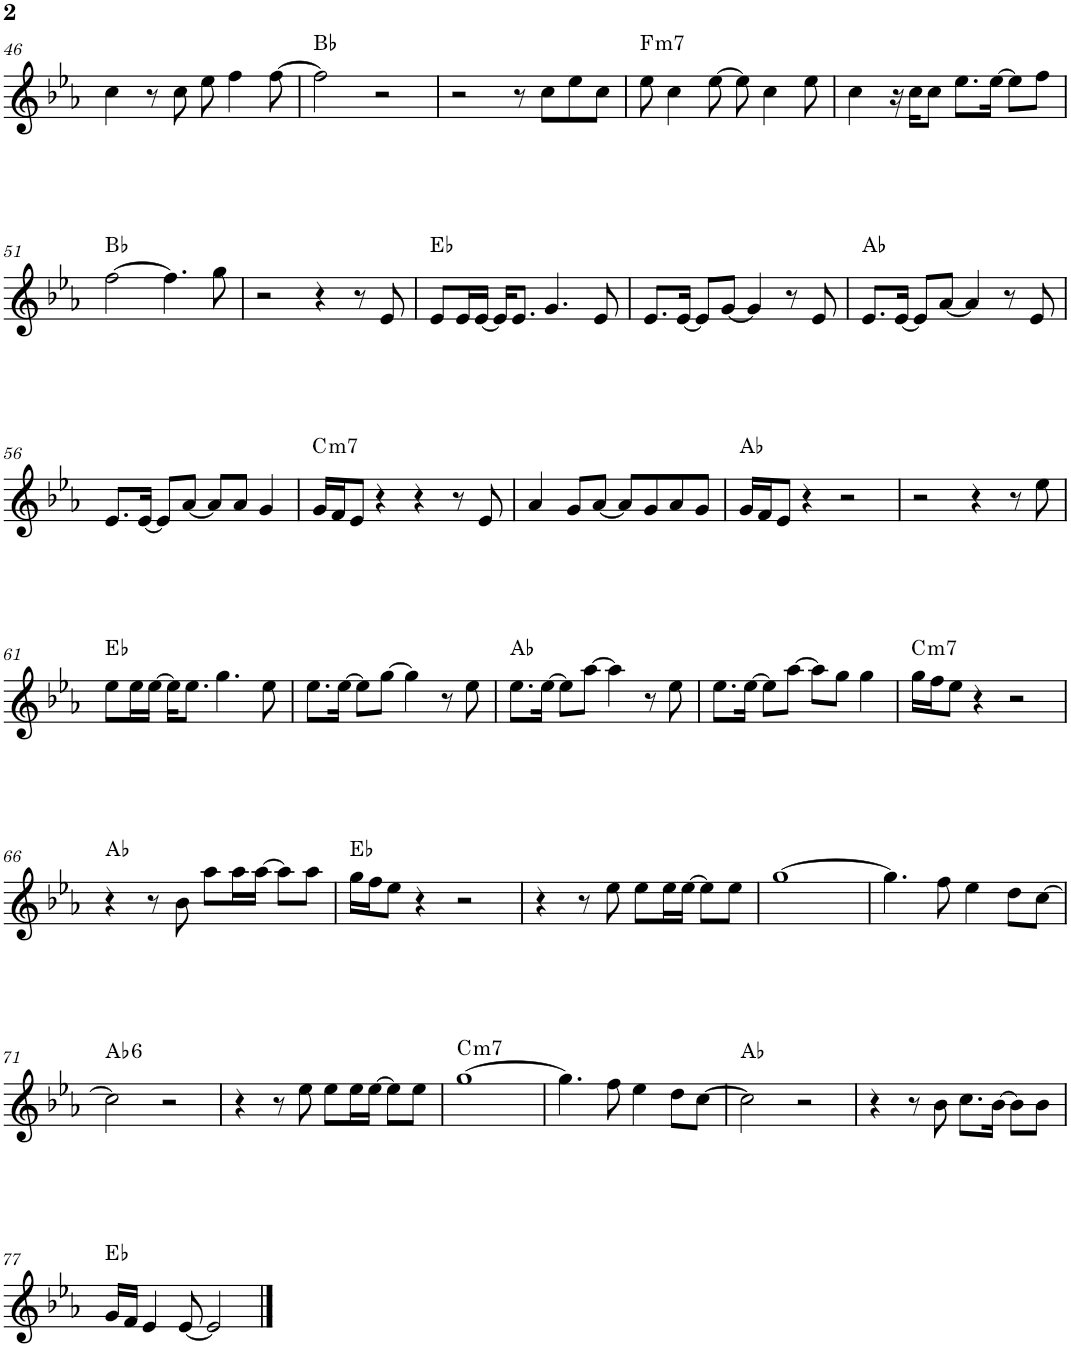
**kern	**harte
*part1	*part1
*staff1	*
*I"Flauta	*
*I'Fl.	*
!!LO:PB:g=z
*clefG2	*
*k[b-e-a-]	*
*M4/4	*
=46	=46
4cc\	.
8r	.
8cc\	.
8ee-\	.
4ff\	.
[8ff\	.
=47	=47
2ff\]	Bb:maj
2r	.
=48	=48
2r	.
8r	.
8cc\L	.
8ee-\	.
8cc\J	.
=49	=49
!	!LO:H:kt=m7
8ee-\	F:min7
4cc\	.
[8ee-\	.
8ee-\]	.
4cc\	.
8ee-\	.
=50	=50
4cc\	.
16r	.
16cc\KL	.
8cc\J	.
8.ee-\L	.
[16ee-\Jk	.
8ee-\L]	.
8ff\J	.
!!LO:LB:g=z
=51	=51
[2ff\	Bb:maj
4.ff\]	.
8gg\	.
=52	=52
2r	.
4r	.
8r	.
8e-/	.
=53	=53
8e-/L	Eb:maj
16e-/L	.
[16e-/JJ	.
16e-/KL]	.
8.e-/J	.
4.g/	.
8e-/	.
=54	=54
8.e-/L	.
[16e-/Jk	.
8e-/L]	.
[8g/J	.
4g/]	.
8r	.
8e-/	.
=55	=55
8.e-/L	Ab:maj
[16e-/Jk	.
8e-/L]	.
[8a-/J	.
4a-/]	.
8r	.
8e-/	.
!!LO:LB:g=z
=56	=56
8.e-/L	.
[16e-/Jk	.
8e-/L]	.
[8a-/J	.
8a-/L]	.
8a-/J	.
4g/	.
=57	=57
!	!LO:H:kt=m7
16g/LL	C:min7
16f/J	.
8e-/J	.
4r	.
4r	.
8r	.
8e-/	.
=58	=58
4a-/	.
8g/L	.
[8a-/J	.
8a-/L]	.
8g/	.
8a-/	.
8g/J	.
=59	=59
16g/LL	Ab:maj
16f/J	.
8e-/J	.
4r	.
2r	.
=60	=60
2r	.
4r	.
8r	.
8ee-\	.
!!LO:LB:g=z
=61	=61
8ee-\L	Eb:maj
16ee-\L	.
[16ee-\JJ	.
16ee-\KL]	.
8.ee-\J	.
4.gg\	.
8ee-\	.
=62	=62
8.ee-\L	.
[16ee-\Jk	.
8ee-\L]	.
[8gg\J	.
4gg\]	.
8r	.
8ee-\	.
=63	=63
8.ee-\L	Ab:maj
[16ee-\Jk	.
8ee-\L]	.
[8aa-\J	.
4aa-\]	.
8r	.
8ee-\	.
=64	=64
8.ee-\L	.
[16ee-\Jk	.
8ee-\L]	.
[8aa-\J	.
8aa-\L]	.
8gg\J	.
4gg\	.
=65	=65
!	!LO:H:kt=m7
16gg\LL	C:min7
16ff\J	.
8ee-\J	.
4r	.
2r	.
!!LO:LB:g=z
=66	=66
4r	Ab:maj
8r	.
8b-\	.
8aa-\L	.
16aa-\L	.
[16aa-\JJ	.
8aa-\L]	.
8aa-\J	.
=67	=67
16gg\LL	Eb:maj
16ff\J	.
8ee-\J	.
4r	.
2r	.
=68	=68
4r	.
8r	.
8ee-\	.
8ee-\L	.
16ee-\L	.
[16ee-\JJ	.
8ee-\L]	.
8ee-\J	.
=69	=69
[1gg	.
=70	=70
4.gg\]	.
8ff\	.
4ee-\	.
8dd\L	.
[8cc\J	.
!!LO:LB:g=z
=71	=71
!	!LO:H:kt=6
2cc\]	Ab:maj6
2r	.
=72	=72
4r	.
8r	.
8ee-\	.
8ee-\L	.
16ee-\L	.
[16ee-\JJ	.
8ee-\L]	.
8ee-\J	.
=73	=73
!	!LO:H:kt=m7
[1gg	C:min7
=74	=74
4.gg\]	.
8ff\	.
4ee-\	.
8dd\L	.
[8cc\J	.
=75	=75
2cc\]	Ab:maj
2r	.
=76	=76
4r	.
8r	.
8b-\	.
8.cc\L	.
[16b-\Jk	.
8b-\L]	.
8b-\J	.
!!LO:LB:g=z
=77	=77
16g/LL	Eb:maj
16f/JJ	.
4e-/	.
[8e-/	.
2e-/]	.
==	==
*-	*-
